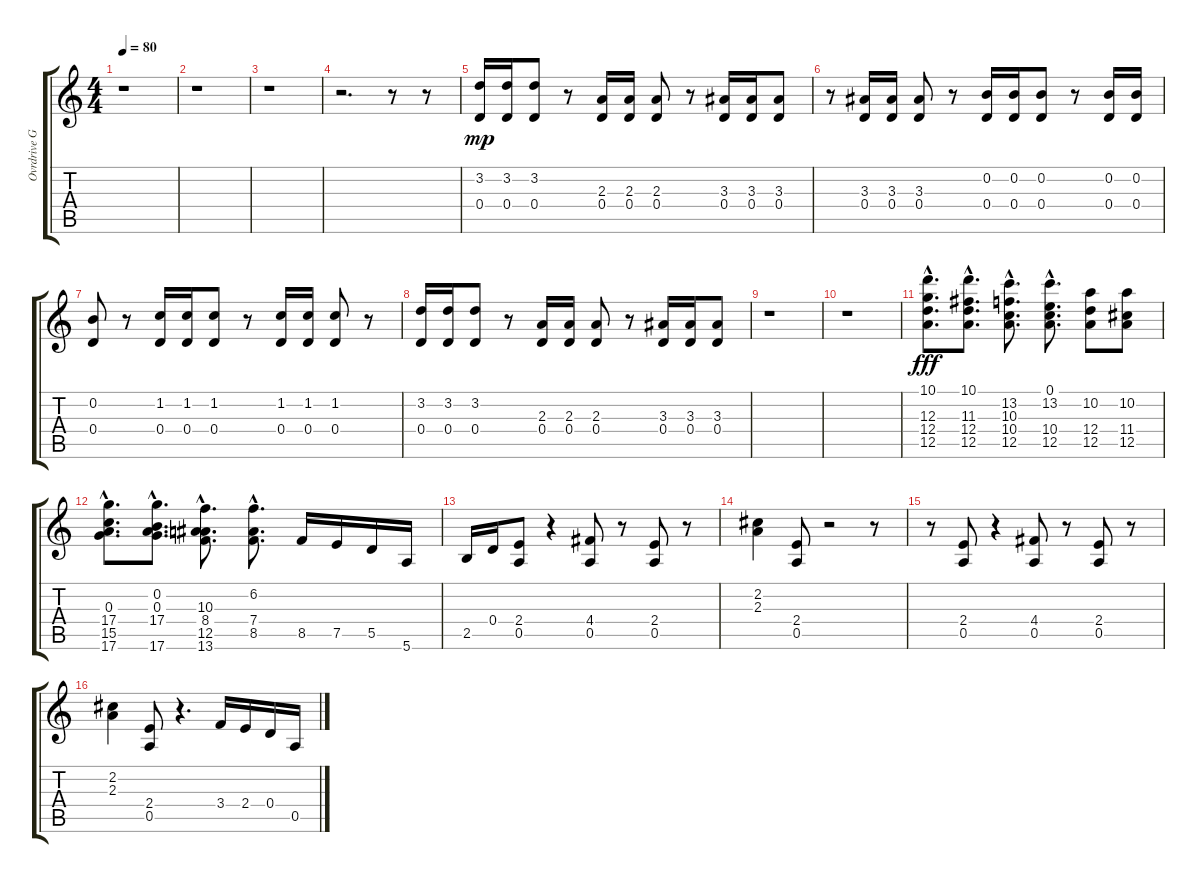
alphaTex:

\track ("Ovrdrive Guit.      " "Ovrdrive G") {instrument overdrivenguitar}
\staff {score tabs}
\tuning (E4 B3 G3 D3 A2 E2) {hide}
\ts (4 4)
\tempo 80
\clef g2
\ks c
r.1{dy mp} |
r.1 |
r.1 |
r.2{d} r.8 r.8 |
(3.2 0.4).16 (3.2 0.4).16 (3.2 0.4).8 r.8 (2.3 0.4).16 (2.3 0.4).16 (2.3 0.4).8 r.8 (3.3 0.4).16 (3.3 0.4).16 (3.3 0.4).8 |
r.8 (3.3 0.4).16 (3.3 0.4).16 (3.3 0.4).8 r.8 (0.2 0.4).16 (0.2 0.4).16 (0.2 0.4).8 r.8 (0.2 0.4).16 (0.2 0.4).16 |
(0.2 0.4).8 r.8 (1.2 0.4).16 (1.2 0.4).16 (1.2 0.4).8 r.8 (1.2 0.4).16 (1.2 0.4).16 (1.2 0.4).8 r.8 |
(3.2 0.4).16 (3.2 0.4).16 (3.2 0.4).8 r.8 (2.3 0.4).16 (2.3 0.4).16 (2.3 0.4).8 r.8 (3.3 0.4).16 (3.3 0.4).16 (3.3 0.4).8 |
r.1 |
r.1 |
(10.1{hac} 12.3{hac} 12.4{hac} 12.5{hac}).8{d dy fff} (10.1{hac} 11.3{hac} 12.4{hac} 12.5{hac}).8{d} (13.2{hac} 10.3{hac} 10.4{hac} 12.5{hac}).8{d} (0.1{hac} 13.2{hac} 10.4{hac} 12.5{hac}).8{d} (10.2 12.4 12.5).8 (10.2 11.4 12.5).8 |
(0.3{hac} 17.4{hac} 15.5{hac} 17.6{hac}).8{d} (0.2{hac} 0.3{hac} 17.4{hac} 17.6{hac}).8{d} (10.3{hac} 8.4{hac} 12.5{hac} 13.6{hac}).8{d} (6.2{hac} 7.4 8.5{hac}).8{d} 8.5.16 7.5.16 5.5.16 5.6.16 |
2.5.16 0.4.16 (2.4 0.5).8 r.4 (4.4 0.5).8 r.8 (2.4 0.5).8 r.8 |
(2.2 2.3).4 (2.4 0.5).8 r.2 r.8 |
r.8 (2.4 0.5).8 r.4 (4.4 0.5).8 r.8 (2.4 0.5).8 r.8 |
(2.2 2.3).4 (2.4 0.5).8 r.4{d} 3.4.16 2.4.16 0.4.16 0.5.16
